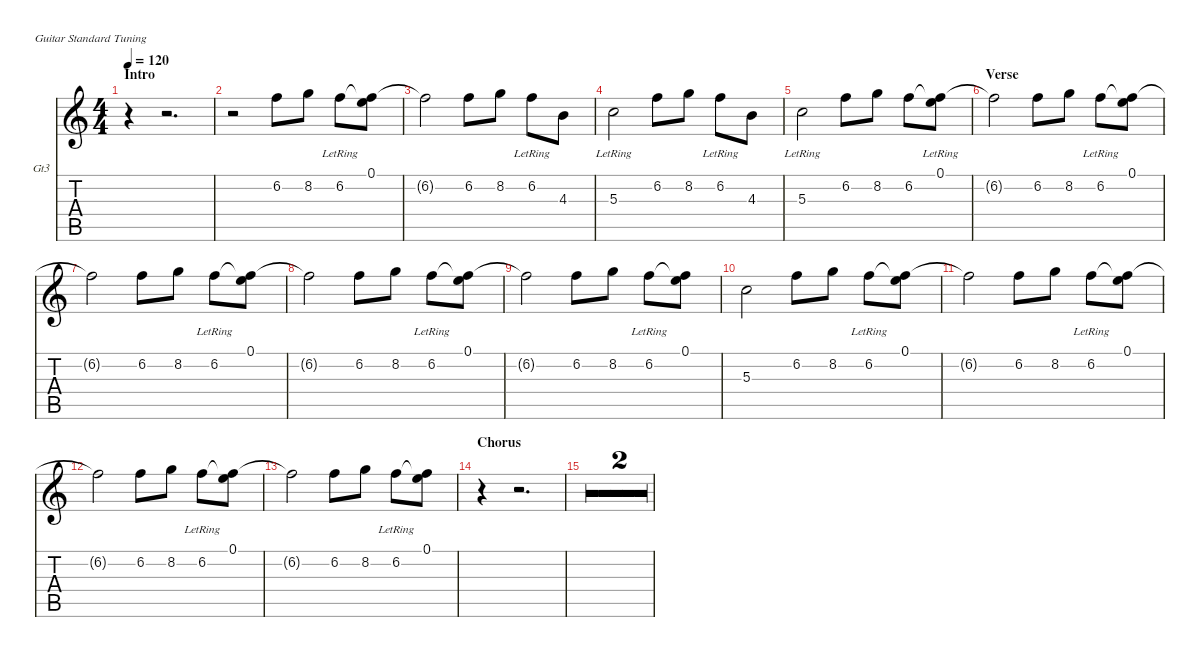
\defaultSystemsLayout 4
\hideDynamics
\bracketExtendMode nobrackets
\firstSystemTrackNameOrientation horizontal
\otherSystemsTrackNameOrientation horizontal
\track ("Guitar 3" "Gt3") {multiBarRest instrument electricguitarclean}
\staff {score tabs}
\tuning (E4 B3 G3 D3 A2 E2)
\ts (4 4)
\section ("" "Intro")
\tempo 120
\clef g2
\ks c
r.4{dy mf instrument electricguitarclean} r.2{d} |
r.2 6.2.8 8.2.8 6.2{lr}.8 (6.2{t} 0.1).8 |
6.2{t}.2 6.2.8 8.2.8 6.2{lr}.8 4.3.8 |
5.3{lr}.2 6.2.8 8.2.8 6.2{lr}.8 4.3.8 |
5.3{lr}.2 6.2.8 8.2.8 6.2.8 (0.1{lr} 6.2{t}).8 |
\section ("" "Verse")
6.2{t}.2 6.2.8 8.2.8 6.2{lr}.8 (6.2{t} 0.1).8 |
6.2{t}.2 6.2.8 8.2.8 6.2{lr}.8 (6.2{t} 0.1).8 |
6.2{t}.2 6.2.8 8.2.8 6.2{lr}.8 (6.2{t} 0.1).8 |
6.2{t}.2 6.2.8 8.2.8 6.2{lr}.8 (6.2{t} 0.1).8 |
5.3.2 6.2.8 8.2.8 6.2{lr}.8 (6.2{t} 0.1).8 |
6.2{t}.2 6.2.8 8.2.8 6.2{lr}.8 (6.2{t} 0.1).8 |
6.2{t}.2 6.2.8 8.2.8 6.2{lr}.8 (6.2{t} 0.1).8 |
6.2{t}.2 6.2.8 8.2.8 6.2{lr}.8 (6.2{t} 0.1).8 |
\section ("" "Chorus")
r.4 r.2{d} |
r.4 r.2{d} |
r.4 r.2{d}
